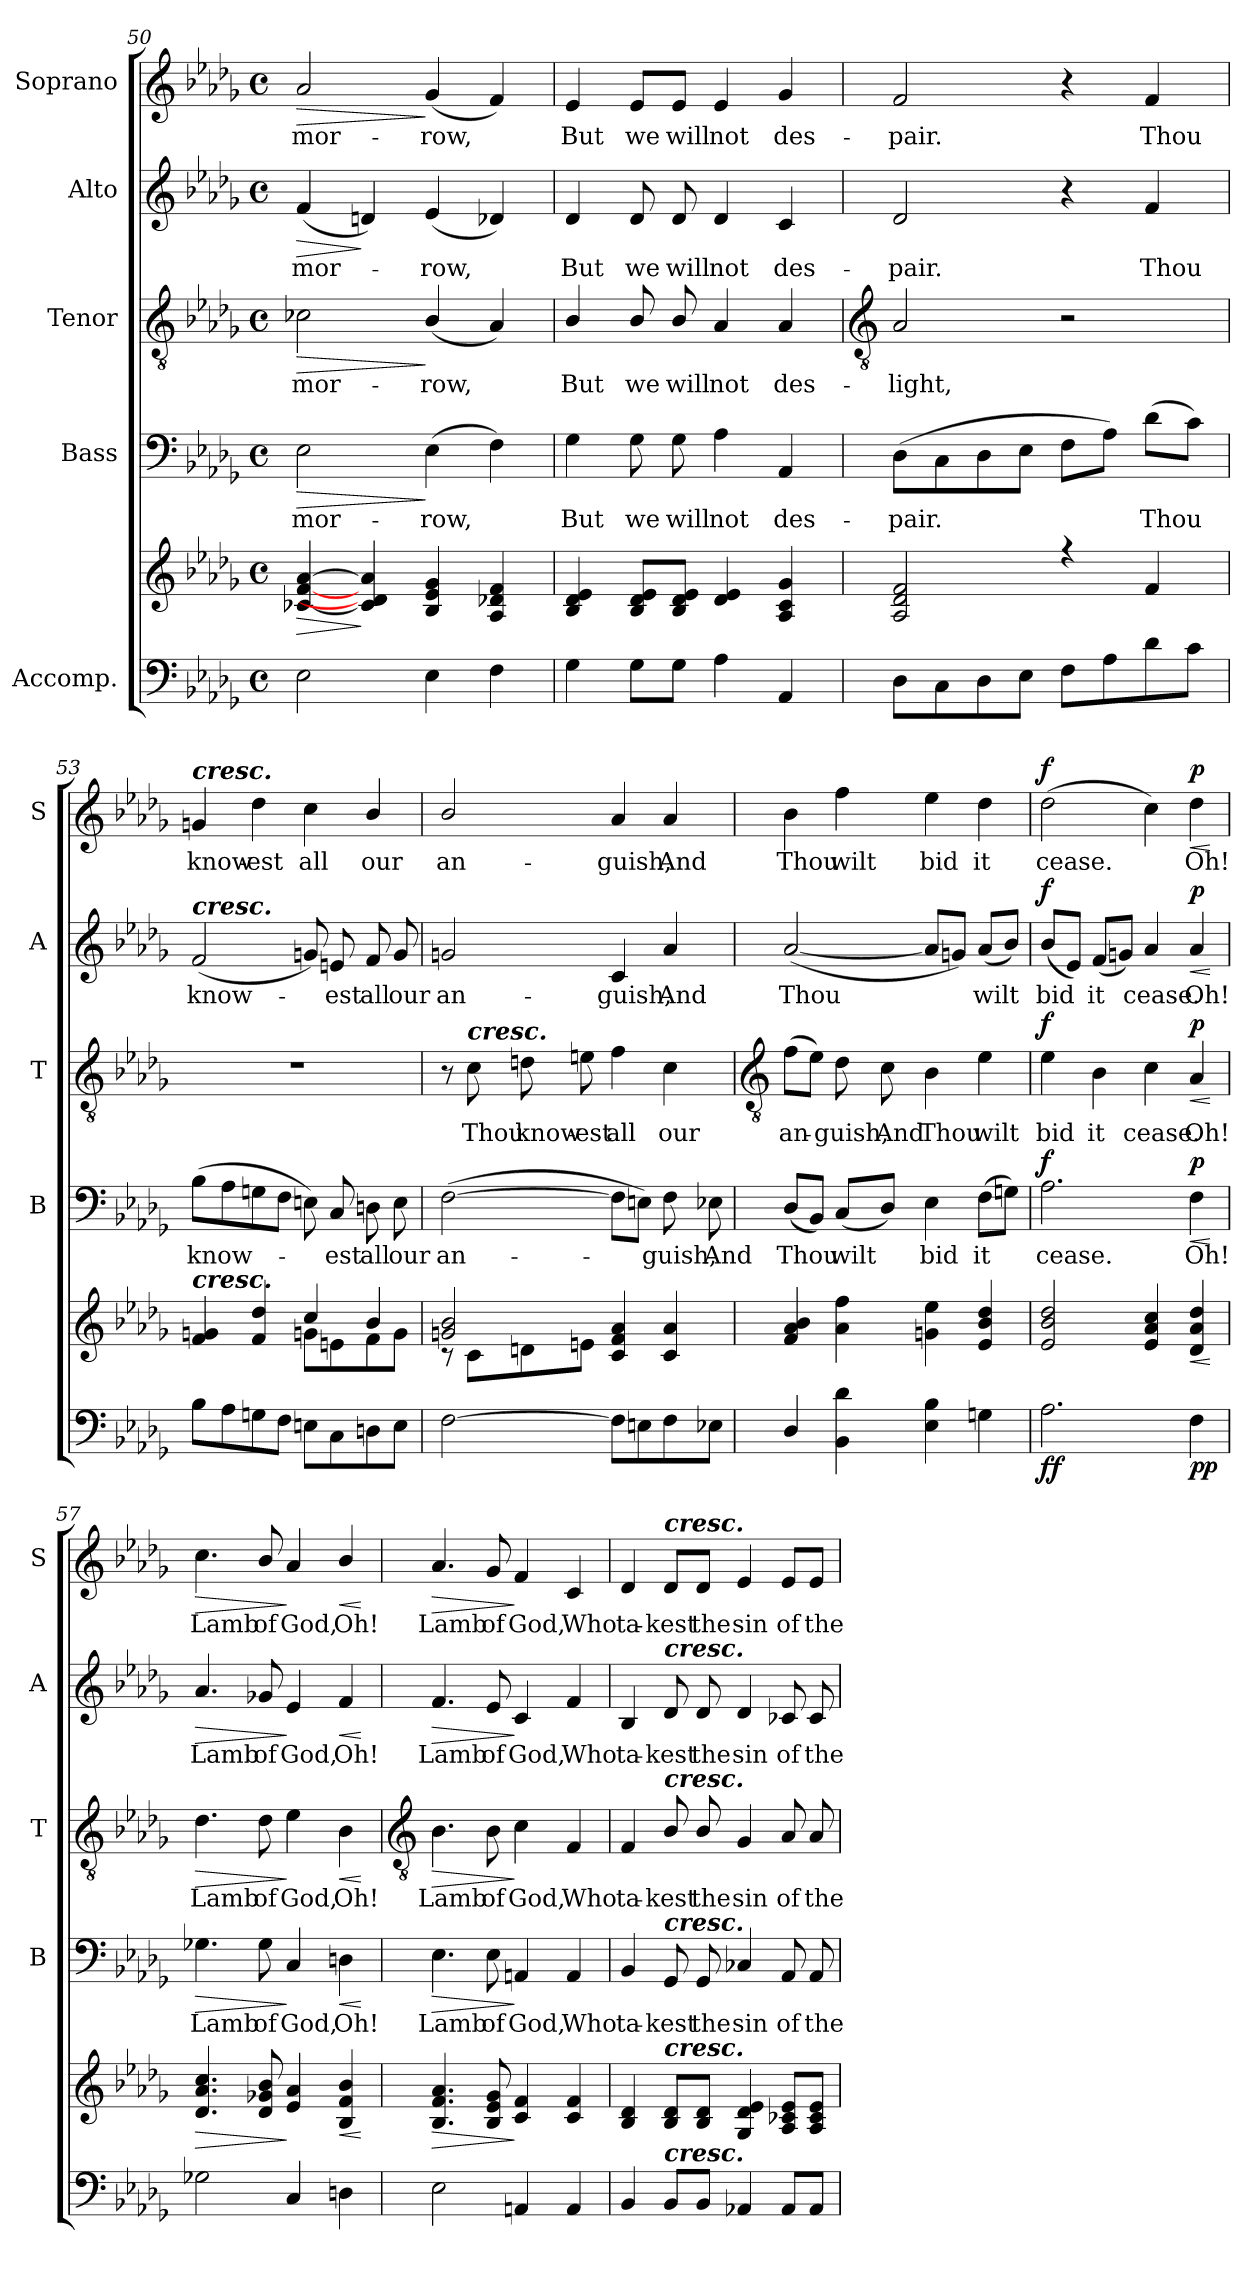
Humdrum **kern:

**kern	**kern	**dynam	**kern	**text	**dynam	**kern	**text	**dynam	**kern	**text	**dynam	**kern	**text	**dynam
*part5	*part5	*part5	*part4	*part4	*part4	*part3	*part3	*part3	*part2	*part2	*part2	*part1	*part1	*part1
*staff6	*staff5	*staff5/6	*staff4	*staff4	*staff4	*staff3	*staff3	*staff3	*staff2	*staff2	*staff2	*staff1	*staff1	*staff1
*I"Accomp.	*	*	*I"Bass	*	*	*I"Tenor	*	*	*I"Alto	*	*	*I"Soprano	*	*
*	*	*	*I'B	*	*	*I'T	*	*	*I'A	*	*	*I'S	*	*
*clefF4	*clefG2	*	*clefF4	*	*	*clefGv2	*	*	*clefG2	*	*	*clefG2	*	*
*k[b-e-a-d-g-]	*k[b-e-a-d-g-]	*	*k[b-e-a-d-g-]	*	*	*k[b-e-a-d-g-]	*	*	*k[b-e-a-d-g-]	*	*	*k[b-e-a-d-g-]	*	*
*D-:	*D-:	*	*D-:	*	*	*D-:	*	*	*D-:	*	*	*D-:	*	*
*M4/4	*M4/4	*	*M4/4	*	*	*M4/4	*	*	*M4/4	*	*	*M4/4	*	*
*met(c)	*met(c)	*	*met(c)	*	*	*met(c)	*	*	*met(c)	*	*	*met(c)	*	*
=50	=50	=50	=50	=50	=50	=50	=50	=50	=50	=50	=50	=50	=50	=50
!	!	!LO:HP:b	!	!LO:LY:b	!LO:HP:b	!	!LO:LY:b	!LO:HP:b	!	!LO:LY:b	!LO:HP:b	!	!LO:LY:b	!LO:HP:b
2E-	[4c-X [4f [4a-	>	2E-	mor-	>	2c-X	mor-	>	(<4f	mor-	>	2a-	mor-	>
.	4c-] 4d] 4a-]	]	.	.	.	.	.	.	4dn)	.	]	.	.	.
!	!	!	!	!LO:LY:b	!	!	!LO:LY:b	!	!	!LO:LY:b	!	!	!LO:LY:b	!
4E-	4B- 4e- 4g-	.	(>4E-	-row,	]	(<4B-/	-row,	]	(<4e-	row,	.	(<4g-	-row,	]
4F	4A- 4d-X 4f	.	4F)	.	.	4A-)	.	.	4d-X)	.	.	4f)	.	.
=51	=51	=51	=51	=51	=51	=51	=51	=51	=51	=51	=51	=51	=51	=51
!	!	!	!	!LO:LY:b	!	!	!LO:LY:b	!	!	!LO:LY:b	!	!	!LO:LY:b	!
4G-	4B- 4d- 4e-	.	4G-	But	.	4B-/	But	.	4d-	But	.	4e-	But	.
!	!	!	!	!LO:LY:b	!	!	!LO:LY:b	!	!	!LO:LY:b	!	!	!LO:LY:b	!
8G-L	8B- 8d- 8e-L	.	8G-	we	.	8B-/	we	.	8d-	we	.	8e-/L	we	.
!	!	!	!	!LO:LY:b	!	!	!LO:LY:b	!	!	!LO:LY:b	!	!	!LO:LY:b	!
8G-J	8B- 8d- 8e-J	.	8G-	will	.	8B-/	will	.	8d-	will	.	8e-/J	will	.
!	!	!	!	!LO:LY:b	!	!	!LO:LY:b	!	!	!LO:LY:b	!	!	!LO:LY:b	!
4A-	4d- 4e-	.	4A-	not	.	4A-	not	.	4d-	not	.	4e-	not	.
!	!	!	!	!LO:LY:b	!	!	!LO:LY:b	!	!	!LO:LY:b	!	!	!LO:LY:b	!
4AA-	4A- 4c 4g-	.	4AA-	des-	.	4A-	des-	.	4c	des-	.	4g-	des-	.
!!LO:LB:g=z
=52	=52	=52	=52	=52	=52	=52	=52	=52	=52	=52	=52	=52	=52	=52
*	*	*	*	*	*	*clefGv2	*	*	*	*	*	*	*	*
*	*^	*	*	*	*	*	*	*	*	*	*	*	*	*
!	!	!	!	!	!LO:LY:b	!	!	!LO:LY:b	!	!	!LO:LY:b	!	!	!LO:LY:b	!
8D-L	2A- 2d- 2f	1ryy	.	(>8D-L	-pair.	.	2A-	-light,	.	2d-	-pair.	.	2f	-pair.	.
8C	.	.	.	8C	.	.	.	.	.	.	.	.	.	.	.
8D-	.	.	.	8D-	.	.	.	.	.	.	.	.	.	.	.
8E-J	.	.	.	8E-J	.	.	.	.	.	.	.	.	.	.	.
8FL	4r	.	.	8FL	.	.	2r	.	.	4r	.	.	4r	.	.
8A-	.	.	.	8A-J)	.	.	.	.	.	.	.	.	.	.	.
!	!	!	!	!	!LO:LY:b	!	!	!	!	!	!LO:LY:b	!	!	!LO:LY:b	!
8d-	4f	.	.	(>8d-L	Thou	.	.	.	.	4f	Thou	.	4f	Thou	.
8cJ	.	.	.	8cJ)	.	.	.	.	.	.	.	.	.	.	.
=53	=53	=53	=53	=53	=53	=53	=53	=53	=53	=53	=53	=53	=53	=53	=53
!	!	!	!	!	!	!	!	!	!	!	!	!	!LO:TX:a:Bi:t=cresc.	!	!
!	!	!	!	!	!	!	!	!	!	!LO:TX:a:Bi:t=cresc.	!	!	!	!	!
!	!LO:TX:a:Bi:t=cresc.	!	!	!	!	!	!	!	!	!	!	!	!	!	!
!	!	!	!	!	!LO:LY:b	!	!	!	!	!	!LO:LY:b	!	!	!LO:LY:b	!
8B-L	4f 4gn	2ryy	.	(>8B-L	know-	.	1r	.	.	(<2f	know-	.	4gn	know-	.
8A-	.	.	.	8A-	.	.	.	.	.	.	.	.	.	.	.
!	!	!	!	!	!	!	!	!	!	!	!	!	!	!LO:LY:b	!
8Gn	4f 4dd-	.	.	8Gn	.	.	.	.	.	.	.	.	4dd-	-est	.
8FJ	.	.	.	8FJ	.	.	.	.	.	.	.	.	.	.	.
!	!	!	!	!	!	!	!	!	!	!	!	!	!	!LO:LY:b	!
8EnL	4cc/	8gn\L	.	8En)	.	.	.	.	.	8gn)	.	.	4cc	all	.
!	!	!	!	!	!LO:LY:b	!	!	!	!	!	!LO:LY:b	!	!	!	!
8C	.	8en\	.	8C	est	.	.	.	.	8en	est	.	.	.	.
!	!	!	!	!	!LO:LY:b	!	!	!	!	!	!LO:LY:b	!	!	!LO:LY:b	!
8Dn	4b-/	8f\	.	8Dn	all	.	.	.	.	8f	all	.	4b-/	our	.
!	!	!	!	!	!LO:LY:b	!	!	!	!	!	!LO:LY:b	!	!	!	!
8EJ	.	8g\J	.	8E	our	.	.	.	.	8g	our	.	.	.	.
=54	=54	=54	=54	=54	=54	=54	=54	=54	=54	=54	=54	=54	=54	=54	=54
!	!	!	!	!	!LO:LY:b	!	!	!	!	!	!LO:LY:b	!	!	!LO:LY:b	!
[2F	2gn/ 2b-/	8r	.	(>[2F	an-	.	8r	.	.	2gn	an-	.	2b-/	an-	.
!	!	!	!	!	!	!	!LO:TX:a:Bi:t=cresc.	!	!	!	!	!	!	!	!
!	!	!	!	!	!	!	!	!LO:LY:b	!	!	!	!	!	!	!
.	.	8c\L	.	.	.	.	8c	Thou	.	.	.	.	.	.	.
!	!	!	!	!	!	!	!	!LO:LY:b	!	!	!	!	!	!	!
.	.	8dn\	.	.	.	.	8dn	know-	.	.	.	.	.	.	.
!	!	!	!	!	!	!	!	!LO:LY:b	!	!	!	!	!	!	!
.	.	8en\J	.	.	.	.	8en	-est	.	.	.	.	.	.	.
!	!	!	!	!	!	!	!	!LO:LY:b	!	!	!LO:LY:b	!	!	!LO:LY:b	!
8FL]	4c 4f 4a-	2ryy	.	8FL]	.	.	4f	all	.	4c	-guish,	.	4a-	-guish,	.
8En	.	.	.	8EnJ)	.	.	.	.	.	.	.	.	.	.	.
!	!	!	!	!	!LO:LY:b	!	!	!LO:LY:b	!	!	!LO:LY:b	!	!	!LO:LY:b	!
8F	4c 4a-	.	.	8F	guish,	.	4c	our	.	4a-	And	.	4a-	And	.
!	!	!	!	!	!LO:LY:b	!	!	!	!	!	!	!	!	!	!
8E-XJ	.	.	.	8E-X	And	.	.	.	.	.	.	.	.	.	.
*	*v	*v	*	*	*	*	*	*	*	*	*	*	*	*	*
!!LO:LB:g=z
=55	=55	=55	=55	=55	=55	=55	=55	=55	=55	=55	=55	=55	=55	=55
*	*	*	*	*	*	*clefGv2	*	*	*	*	*	*	*	*
!	!	!	!	!LO:LY:b	!	!	!LO:LY:b	!	!	!LO:LY:b	!	!	!LO:LY:b	!
4D-/	4f 4a- 4b-	.	(<8D-/L	Thou	.	(>8fL	an-	.	(<[2a-	Thou	.	4b-	Thou	.
.	.	.	8BB-J)	.	.	8e-J)	.	.	.	.	.	.	.	.
!	!	!	!	!LO:LY:b	!	!	!LO:LY:b	!	!	!	!	!	!LO:LY:b	!
4BB- 4d-	4a- 4ff	.	(<8CL	wilt	.	8d-	-guish,	.	.	.	.	4ff	wilt	.
!	!	!	!	!	!	!	!LO:LY:b	!	!	!	!	!	!	!
.	.	.	8D-J)	.	.	8c	And	.	.	.	.	.	.	.
!	!	!	!	!LO:LY:b	!	!	!LO:LY:b	!	!	!	!	!	!LO:LY:b	!
4E- 4B-	4gn 4ee-	.	4E-	bid	.	4B-	Thou	.	8a-L]	.	.	4ee-	bid	.
.	.	.	.	.	.	.	.	.	8gnJ)	.	.	.	.	.
!	!	!	!	!LO:LY:b	!	!	!LO:LY:b	!	!	!LO:LY:b	!	!	!LO:LY:b	!
4Gn	4e- 4b- 4dd-	.	(>8FL	it	.	4e-	wilt	.	(<8a-L	wilt	.	4dd-	it	.
.	.	.	8GnJ)	.	.	.	.	.	8b-/J)	.	.	.	.	.
=56	=56	=56	=56	=56	=56	=56	=56	=56	=56	=56	=56	=56	=56	=56
!	!	!LO:DY:b=2	!	!LO:LY:b	!	!	!LO:LY:b	!	!	!LO:LY:b	!	!	!LO:LY:b	!
!	!	!LO:DY:n=1:b	!	!	!LO:DY:b	!	!	!LO:DY:b	!	!	!LO:DY:b	!	!	!LO:DY:b
2.A-	2e- 2b- 2dd-	f f	2.A-	cease.	f	4e-	bid	f	(<8b-/L	bid	f	(>2dd-	cease.	f
.	.	.	.	.	.	.	.	.	8e-J)	.	.	.	.	.
!	!	!	!	!	!	!	!LO:LY:b	!	!	!LO:LY:b	!	!	!	!
.	.	.	.	.	.	4B-	it	.	(<8fL	it	.	.	.	.
.	.	.	.	.	.	.	.	.	8gnJ)	.	.	.	.	.
!	!	!	!	!	!	!	!LO:LY:b	!	!	!LO:LY:b	!	!	!	!
.	4e- 4a- 4cc	.	.	.	.	4c	cease.	.	4a-	cease.	.	4cc)	.	.
!	!	!LO:HP:b	!	!LO:LY:b	!LO:HP:b	!	!LO:LY:b	!LO:HP:b	!	!LO:LY:b	!LO:HP:b	!	!LO:LY:b	!LO:HP:b
!	!	!LO:DY:n=2:b=2	!	!	!	!	!	!	!	!	!	!	!	!
!	!	!LO:DY:n=3:b	!	!	!LO:DY:n=1:b	!	!	!LO:DY:n=1:b	!	!	!LO:DY:n=1:b	!	!	!LO:DY:n=1:b
4F	4d- 4a- 4dd-	< p p	4F	Oh!	< p	4A-	Oh!	< p	4a-	Oh!	< p	4dd-	Oh!	< p
.	.	[	.	.	[	.	.	[	.	.	[	.	.	[
=57	=57	=57	=57	=57	=57	=57	=57	=57	=57	=57	=57	=57	=57	=57
!	!	!LO:HP:b	!	!LO:LY:b	!LO:HP:b	!	!LO:LY:b	!LO:HP:b	!	!LO:LY:b	!LO:HP:b	!	!LO:LY:b	!LO:HP:b
2G-X	4.d- 4.a- 4.cc	>	4.G-X	Lamb	>	4.d-	Lamb	>	4.a-	Lamb	>	4.cc	Lamb	>
!	!	!	!	!LO:LY:b	!	!	!LO:LY:b	!	!	!LO:LY:b	!	!	!LO:LY:b	!
.	8d-/ 8g-X/ 8b-/	.	8G-	of	.	8d-	of	.	8g-X	of	.	8b-/	of	.
!	!	!	!	!LO:LY:b	!	!	!LO:LY:b	!	!	!LO:LY:b	!	!	!LO:LY:b	!
4C	4e- 4a-	]	4C	God,	]	4e-	God,	]	4e-	God,	]	4a-	God,	]
!	!	!LO:HP:b	!	!LO:LY:b	!LO:HP:b	!	!LO:LY:b	!LO:HP:b	!	!LO:LY:b	!LO:HP:b	!	!LO:LY:b	!LO:HP:b
4Dn	4B-/ 4f/ 4b-/	<	4Dn	Oh!	<	4B-	Oh!	<	4f	Oh!	<	4b-/	Oh!	<
.	.	[	.	.	[	.	.	[	.	.	[	.	.	[
!!LO:LB:g=z
=58	=58	=58	=58	=58	=58	=58	=58	=58	=58	=58	=58	=58	=58	=58
*	*	*	*	*	*	*clefGv2	*	*	*	*	*	*	*	*
!	!	!LO:HP:b	!	!LO:LY:b	!LO:HP:b	!	!LO:LY:b	!LO:HP:b	!	!LO:LY:b	!LO:HP:b	!	!LO:LY:b	!LO:HP:b
2E-	4.B- 4.f 4.a-	>	4.E-	Lamb	>	4.B-	Lamb	>	4.f	Lamb	>	4.a-	Lamb	>
!	!	!	!	!LO:LY:b	!	!	!LO:LY:b	!	!	!LO:LY:b	!	!	!LO:LY:b	!
.	8B- 8e- 8g-	.	8E-	of	.	8B-	of	.	8e-	of	.	8g-	of	.
!	!	!	!	!LO:LY:b	!	!	!LO:LY:b	!	!	!LO:LY:b	!	!	!LO:LY:b	!
4AAn	4c 4f	]	4AAn	God,	]	4c	God,	]	4c	God,	]	4f	God,	]
!	!	!	!	!LO:LY:b	!	!	!LO:LY:b	!	!	!LO:LY:b	!	!	!LO:LY:b	!
4AA	4c 4f	.	4AA	Who	.	4F	Who	.	4f	Who	.	4c	Who	.
=59	=59	=59	=59	=59	=59	=59	=59	=59	=59	=59	=59	=59	=59	=59
!	!	!	!	!LO:LY:b	!	!	!LO:LY:b	!	!	!LO:LY:b	!	!	!LO:LY:b	!
4BB-	4B- 4d-	.	4BB-	ta-	.	4F	ta-	.	4B-	ta-	.	4d-	ta-	.
!	!	!	!	!	!	!	!	!	!	!	!	!LO:TX:a:Bi:t=cresc.	!	!
!	!	!	!	!	!	!	!	!	!LO:TX:a:Bi:t=cresc.	!	!	!	!	!
!	!	!	!	!	!	!LO:TX:a:Bi:t=cresc.	!	!	!	!	!	!	!	!
!	!	!	!LO:TX:a:Bi:t=cresc.	!	!	!	!	!	!	!	!	!	!	!
!	!LO:TX:a:Bi:t=cresc.	!	!	!	!	!	!	!	!	!	!	!	!	!
!LO:TX:a:Bi:t=cresc.	!	!	!	!	!	!	!	!	!	!	!	!	!	!
!	!	!	!	!LO:LY:b	!	!	!LO:LY:b	!	!	!LO:LY:b	!	!	!LO:LY:b	!
8BB-L	8B- 8d-L	.	8GG-	-kest	.	8B-/	-kest	.	8d-	-kest	.	8d-/L	-kest	.
!	!	!	!	!LO:LY:b	!	!	!LO:LY:b	!	!	!LO:LY:b	!	!	!LO:LY:b	!
8BB-J	8B- 8d-J	.	8GG-	the	.	8B-/	the	.	8d-	the	.	8d-/J	the	.
!	!	!	!	!LO:LY:b	!	!	!LO:LY:b	!	!	!LO:LY:b	!	!	!LO:LY:b	!
4AA-X	4G- 4d- 4e-	.	4C-X	sin	.	4G-	sin	.	4d-	sin	.	4e-	sin	.
!	!	!	!	!LO:LY:b	!	!	!LO:LY:b	!	!	!LO:LY:b	!	!	!LO:LY:b	!
8AA-L	8A- 8c-X 8e-L	.	8AA-	of	.	8A-	of	.	8c-X	of	.	8e-/L	of	.
!	!	!	!	!LO:LY:b	!	!	!LO:LY:b	!	!	!LO:LY:b	!	!	!LO:LY:b	!
8AA-J	8A- 8c- 8e-J	.	8AA-	the	.	8A-	the	.	8c-	the	.	8e-/J	the	.
=	=	=	=	=	=	=	=	=	=	=	=	=	=	=
*-	*-	*-	*-	*-	*-	*-	*-	*-	*-	*-	*-	*-	*-	*-
